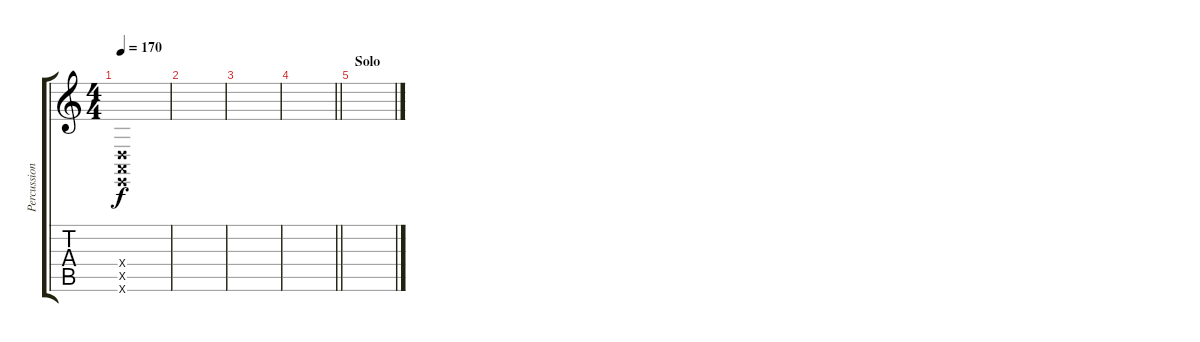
\track ("Percussion" "Percussion") {instrument taikodrum}
\staff {score tabs}
\tuning (E4 B3 G3 D3 A2 E2) {hide}
\ts (4 4)
\tempo 170
\clef g2
\ks c
(0.4{x} 0.5{x} 0.6{x}).1{dy f} |
|
|
\barLineRight lightlight
|
\section ("" "Solo")
